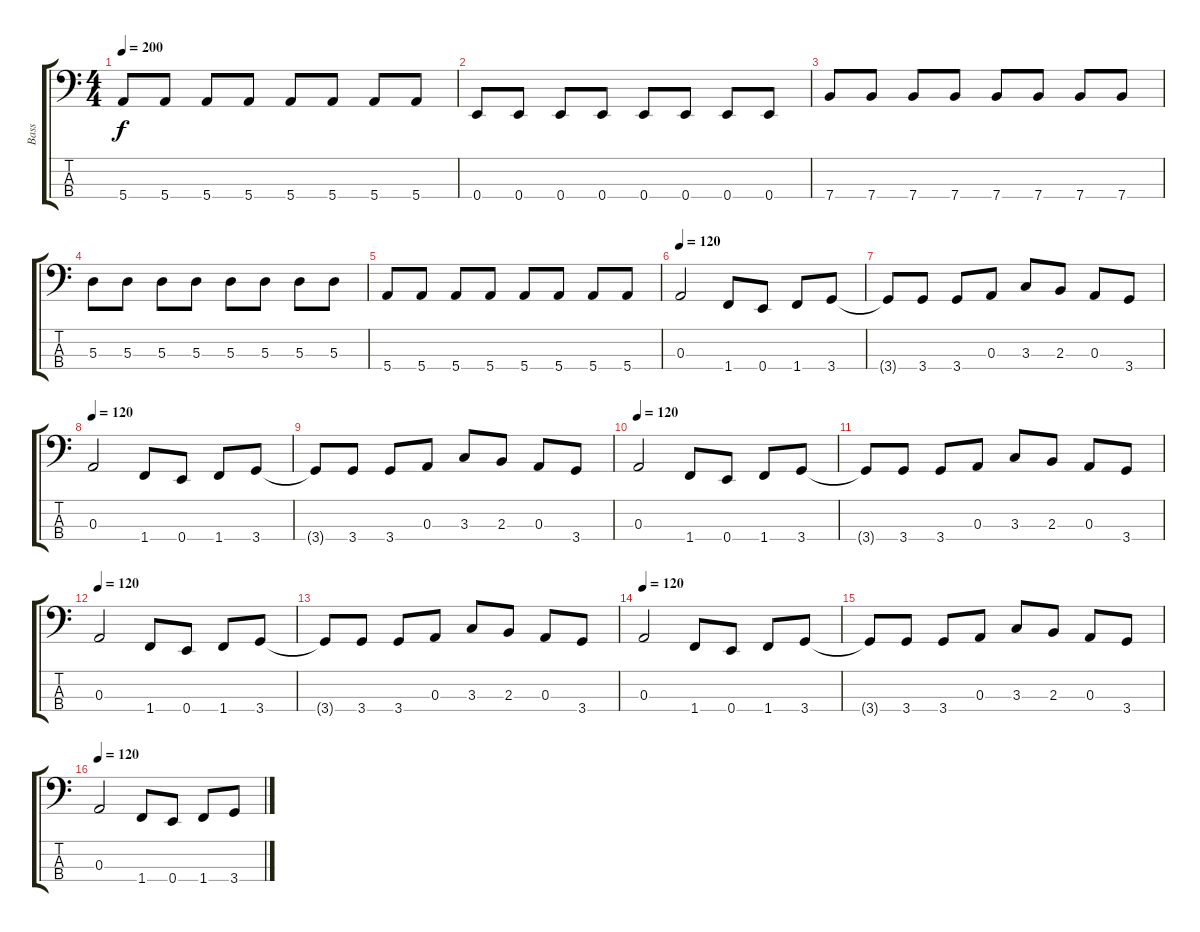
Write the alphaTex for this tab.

\track ("Bass" "Bass") {instrument electricbassfinger bank 59}
\staff {score tabs}
\tuning (G2 D2 A1 E1) {hide}
\ts (4 4)
\tempo 200
\clef f4
\ks c
5.4.8{dy f} 5.4.8 5.4.8 5.4.8 5.4.8 5.4.8 5.4.8 5.4.8 |
0.4.8 0.4.8 0.4.8 0.4.8 0.4.8 0.4.8 0.4.8 0.4.8 |
7.4.8 7.4.8 7.4.8 7.4.8 7.4.8 7.4.8 7.4.8 7.4.8 |
5.3.8 5.3.8 5.3.8 5.3.8 5.3.8 5.3.8 5.3.8 5.3.8 |
5.4.8 5.4.8 5.4.8 5.4.8 5.4.8 5.4.8 5.4.8 5.4.8 |
\tempo 120
0.3.2{instrument electricbassfinger} 1.4.8 0.4.8 1.4.8 3.4.8 |
3.4{t}.8 3.4.8 3.4.8 0.3.8 3.3.8 2.3.8 0.3.8 3.4.8 |
\tempo 120
0.3.2{instrument electricbassfinger} 1.4.8 0.4.8 1.4.8 3.4.8 |
3.4{t}.8 3.4.8 3.4.8 0.3.8 3.3.8 2.3.8 0.3.8 3.4.8 |
\tempo 120
0.3.2{instrument electricbassfinger} 1.4.8 0.4.8 1.4.8 3.4.8 |
3.4{t}.8 3.4.8 3.4.8 0.3.8 3.3.8 2.3.8 0.3.8 3.4.8 |
\tempo 120
0.3.2{instrument electricbassfinger} 1.4.8 0.4.8 1.4.8 3.4.8 |
3.4{t}.8 3.4.8 3.4.8 0.3.8 3.3.8 2.3.8 0.3.8 3.4.8 |
\tempo 120
0.3.2{instrument electricbassfinger} 1.4.8 0.4.8 1.4.8 3.4.8 |
3.4{t}.8 3.4.8 3.4.8 0.3.8 3.3.8 2.3.8 0.3.8 3.4.8 |
\tempo 120
0.3.2{instrument electricbassfinger} 1.4.8 0.4.8 1.4.8 3.4.8
